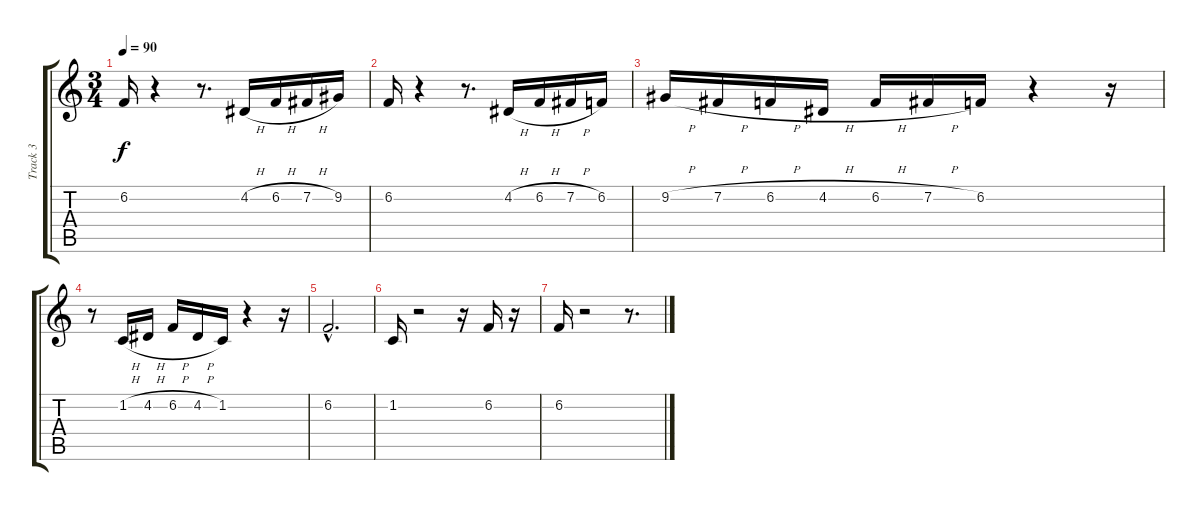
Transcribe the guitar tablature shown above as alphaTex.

\track ("Track 3" "Track 3") {instrument oboe}
\staff {score tabs}
\tuning (E4 B3 G3 D3 A2 E2) {hide}
\ts (3 4)
\tempo 90
\clef g2
\ks c
6.2.16{dy f} r.4 r.8{d} 4.2{h}.16 6.2{h}.16 7.2{h}.16 9.2.16 |
6.2.16 r.4 r.8{d} 4.2{h}.16 6.2{h}.16 7.2{h}.16 6.2.16 |
9.2{h}.16 7.2{h}.16 6.2{h}.16 4.2{h}.16 6.2{h}.16 7.2{h}.16 6.2.16 r.4 r.16 |
r.8 1.2{h}.16 4.2{h}.16 6.2{h}.16 4.2{h}.16 1.2.16 r.4 r.16 |
6.2{hac}.2{d} |
1.2.16 r.2 r.16 6.2.16 r.16 |
6.2.16 r.2 r.8{d}
